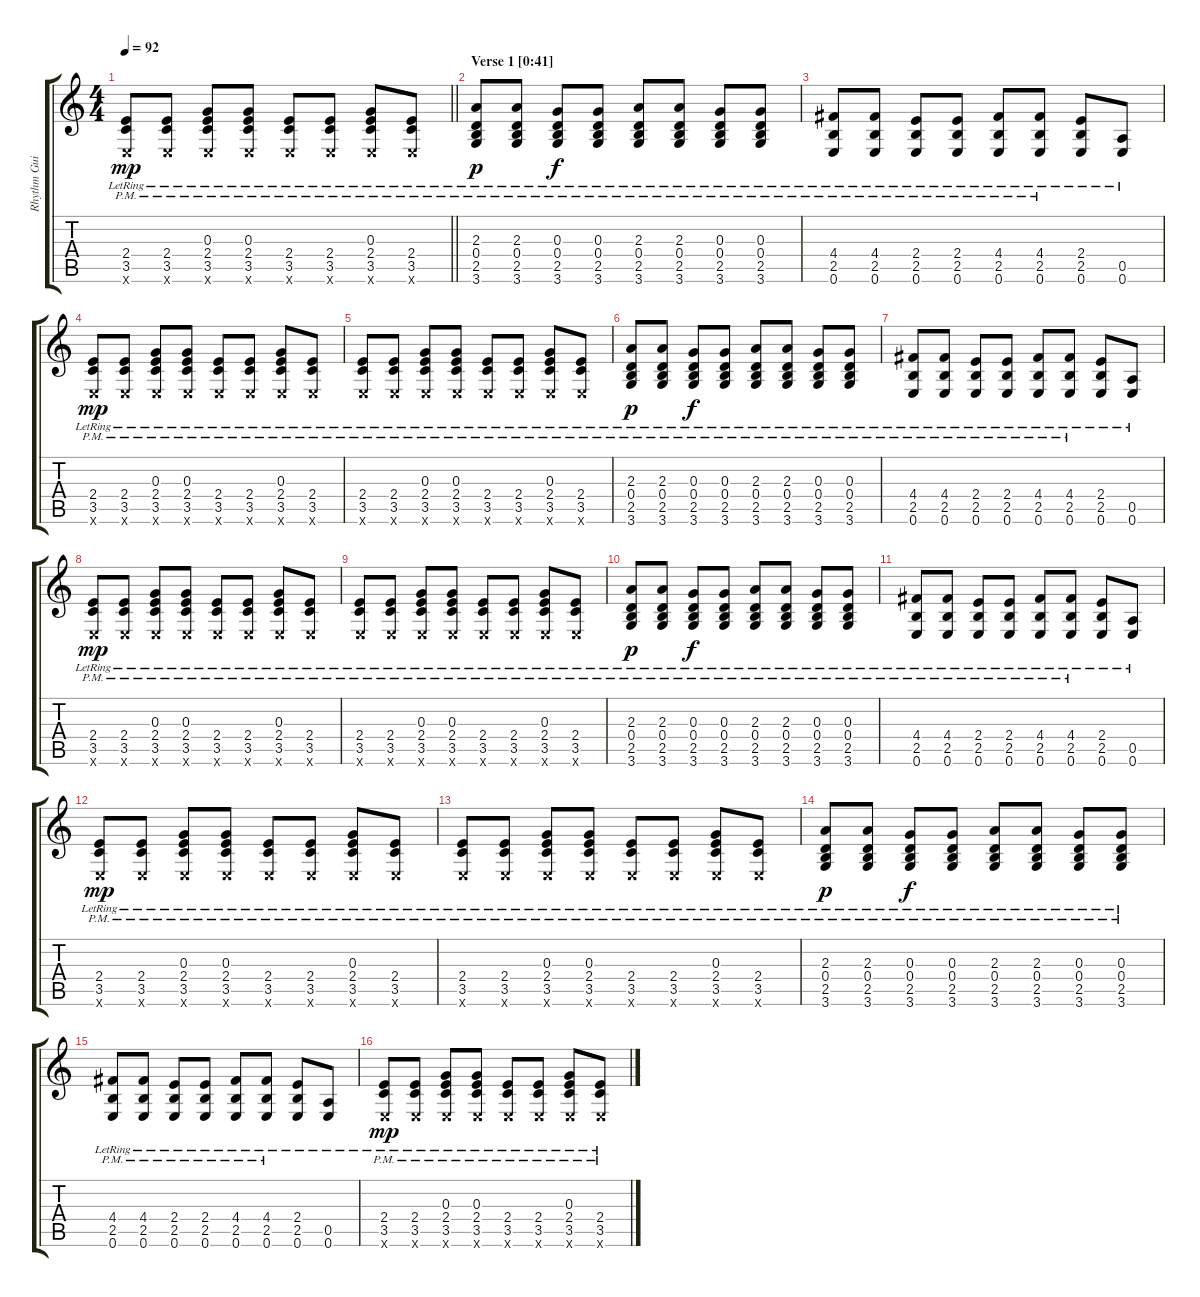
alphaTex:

\track ("Rhythm Guitar" "Rhythm Gui") {instrument acousticguitarsteel}
\staff {score tabs}
\tuning (E4 B3 G3 D3 A2 E2) {hide}
\ts (4 4)
\tempo 92
\clef g2
\barLineRight lightlight
\ks c
(2.4{lr} 3.5{pm lr} 0.6{x}).8{dy mp} (2.4{lr} 3.5{pm lr} 0.6{x}).8 (0.3{lr} 2.4{lr} 3.5{pm lr} 0.6{x}).8 (0.3{lr} 2.4{lr} 3.5{pm lr} 0.6{x}).8 (2.4{lr} 3.5{pm lr} 0.6{x}).8 (2.4{lr} 3.5{pm lr} 0.6{x}).8 (0.3{lr} 2.4{lr} 3.5{pm lr} 0.6{x}).8 (2.4{lr} 3.5{pm lr} 0.6{x}).8 |
\section ("" "Verse 1 [0:41]")
(2.3{lr} 0.4{lr} 2.5{lr} 3.6{pm lr}).8{dy p} (2.3{lr} 0.4{lr} 2.5{lr} 3.6{pm lr}).8 (0.3{lr} 0.4{lr} 2.5{lr} 3.6{pm lr}).8{dy f} (0.3{lr} 0.4{lr} 2.5{lr} 3.6{pm lr}).8 (2.3{lr} 0.4{lr} 2.5{lr} 3.6{pm lr}).8 (2.3{lr} 0.4{lr} 2.5{lr} 3.6{pm lr}).8 (0.3{lr} 0.4{lr} 2.5{lr} 3.6{pm lr}).8 (0.3{lr} 0.4{lr} 2.5{lr} 3.6{pm lr}).8 |
(4.4{lr} 2.5{lr} 0.6{pm lr}).8 (4.4{lr} 2.5{lr} 0.6{pm lr}).8 (2.4{lr} 2.5{lr} 0.6{pm lr}).8 (2.4{lr} 2.5{lr} 0.6{pm lr}).8 (4.4{lr} 2.5{lr} 0.6{pm lr}).8 (4.4{lr} 2.5{lr} 0.6{pm lr}).8 (2.4{lr} 2.5{lr} 0.6{lr}).8 (0.5{lr} 0.6{lr}).8 |
(2.4{lr} 3.5{pm lr} 0.6{x}).8{dy mp} (2.4{lr} 3.5{pm lr} 0.6{x}).8 (0.3{lr} 2.4{lr} 3.5{pm lr} 0.6{x}).8 (0.3{lr} 2.4{lr} 3.5{pm lr} 0.6{x}).8 (2.4{lr} 3.5{pm lr} 0.6{x}).8 (2.4{lr} 3.5{pm lr} 0.6{x}).8 (0.3{lr} 2.4{lr} 3.5{pm lr} 0.6{x}).8 (2.4{lr} 3.5{pm lr} 0.6{x}).8 |
(2.4{lr} 3.5{pm lr} 0.6{x}).8 (2.4{lr} 3.5{pm lr} 0.6{x}).8 (0.3{lr} 2.4{lr} 3.5{pm lr} 0.6{x}).8 (0.3{lr} 2.4{lr} 3.5{pm lr} 0.6{x}).8 (2.4{lr} 3.5{pm lr} 0.6{x}).8 (2.4{lr} 3.5{pm lr} 0.6{x}).8 (0.3{lr} 2.4{lr} 3.5{pm lr} 0.6{x}).8 (2.4{lr} 3.5{pm lr} 0.6{x}).8 |
(2.3{lr} 0.4{lr} 2.5{lr} 3.6{pm lr}).8{dy p} (2.3{lr} 0.4{lr} 2.5{lr} 3.6{pm lr}).8 (0.3{lr} 0.4{lr} 2.5{lr} 3.6{pm lr}).8{dy f} (0.3{lr} 0.4{lr} 2.5{lr} 3.6{pm lr}).8 (2.3{lr} 0.4{lr} 2.5{lr} 3.6{pm lr}).8 (2.3{lr} 0.4{lr} 2.5{lr} 3.6{pm lr}).8 (0.3{lr} 0.4{lr} 2.5{lr} 3.6{pm lr}).8 (0.3{lr} 0.4{lr} 2.5{lr} 3.6{pm lr}).8 |
(4.4{lr} 2.5{lr} 0.6{pm lr}).8 (4.4{lr} 2.5{lr} 0.6{pm lr}).8 (2.4{lr} 2.5{lr} 0.6{pm lr}).8 (2.4{lr} 2.5{lr} 0.6{pm lr}).8 (4.4{lr} 2.5{lr} 0.6{pm lr}).8 (4.4{lr} 2.5{lr} 0.6{pm lr}).8 (2.4{lr} 2.5{lr} 0.6{lr}).8 (0.5{lr} 0.6{lr}).8 |
(2.4{lr} 3.5{pm lr} 0.6{x}).8{dy mp} (2.4{lr} 3.5{pm lr} 0.6{x}).8 (0.3{lr} 2.4{lr} 3.5{pm lr} 0.6{x}).8 (0.3{lr} 2.4{lr} 3.5{pm lr} 0.6{x}).8 (2.4{lr} 3.5{pm lr} 0.6{x}).8 (2.4{lr} 3.5{pm lr} 0.6{x}).8 (0.3{lr} 2.4{lr} 3.5{pm lr} 0.6{x}).8 (2.4{lr} 3.5{pm lr} 0.6{x}).8 |
(2.4{lr} 3.5{pm lr} 0.6{x}).8 (2.4{lr} 3.5{pm lr} 0.6{x}).8 (0.3{lr} 2.4{lr} 3.5{pm lr} 0.6{x}).8 (0.3{lr} 2.4{lr} 3.5{pm lr} 0.6{x}).8 (2.4{lr} 3.5{pm lr} 0.6{x}).8 (2.4{lr} 3.5{pm lr} 0.6{x}).8 (0.3{lr} 2.4{lr} 3.5{pm lr} 0.6{x}).8 (2.4{lr} 3.5{pm lr} 0.6{x}).8 |
(2.3{lr} 0.4{lr} 2.5{lr} 3.6{pm lr}).8{dy p} (2.3{lr} 0.4{lr} 2.5{lr} 3.6{pm lr}).8 (0.3{lr} 0.4{lr} 2.5{lr} 3.6{pm lr}).8{dy f} (0.3{lr} 0.4{lr} 2.5{lr} 3.6{pm lr}).8 (2.3{lr} 0.4{lr} 2.5{lr} 3.6{pm lr}).8 (2.3{lr} 0.4{lr} 2.5{lr} 3.6{pm lr}).8 (0.3{lr} 0.4{lr} 2.5{lr} 3.6{pm lr}).8 (0.3{lr} 0.4{lr} 2.5{lr} 3.6{pm lr}).8 |
(4.4{lr} 2.5{lr} 0.6{pm lr}).8 (4.4{lr} 2.5{lr} 0.6{pm lr}).8 (2.4{lr} 2.5{lr} 0.6{pm lr}).8 (2.4{lr} 2.5{lr} 0.6{pm lr}).8 (4.4{lr} 2.5{lr} 0.6{pm lr}).8 (4.4{lr} 2.5{lr} 0.6{pm lr}).8 (2.4{lr} 2.5{lr} 0.6{lr}).8 (0.5{lr} 0.6{lr}).8 |
(2.4{lr} 3.5{pm lr} 0.6{x}).8{dy mp} (2.4{lr} 3.5{pm lr} 0.6{x}).8 (0.3{lr} 2.4{lr} 3.5{pm lr} 0.6{x}).8 (0.3{lr} 2.4{lr} 3.5{pm lr} 0.6{x}).8 (2.4{lr} 3.5{pm lr} 0.6{x}).8 (2.4{lr} 3.5{pm lr} 0.6{x}).8 (0.3{lr} 2.4{lr} 3.5{pm lr} 0.6{x}).8 (2.4{lr} 3.5{pm lr} 0.6{x}).8 |
(2.4{lr} 3.5{pm lr} 0.6{x}).8 (2.4{lr} 3.5{pm lr} 0.6{x}).8 (0.3{lr} 2.4{lr} 3.5{pm lr} 0.6{x}).8 (0.3{lr} 2.4{lr} 3.5{pm lr} 0.6{x}).8 (2.4{lr} 3.5{pm lr} 0.6{x}).8 (2.4{lr} 3.5{pm lr} 0.6{x}).8 (0.3{lr} 2.4{lr} 3.5{pm lr} 0.6{x}).8 (2.4{lr} 3.5{pm lr} 0.6{x}).8 |
(2.3{lr} 0.4{lr} 2.5{lr} 3.6{pm lr}).8{dy p} (2.3{lr} 0.4{lr} 2.5{lr} 3.6{pm lr}).8 (0.3{lr} 0.4{lr} 2.5{lr} 3.6{pm lr}).8{dy f} (0.3{lr} 0.4{lr} 2.5{lr} 3.6{pm lr}).8 (2.3{lr} 0.4{lr} 2.5{lr} 3.6{pm lr}).8 (2.3{lr} 0.4{lr} 2.5{lr} 3.6{pm lr}).8 (0.3{lr} 0.4{lr} 2.5{lr} 3.6{pm lr}).8 (0.3{lr} 0.4{lr} 2.5{lr} 3.6{pm lr}).8 |
(4.4{lr} 2.5{lr} 0.6{pm lr}).8 (4.4{lr} 2.5{lr} 0.6{pm lr}).8 (2.4{lr} 2.5{lr} 0.6{pm lr}).8 (2.4{lr} 2.5{lr} 0.6{pm lr}).8 (4.4{lr} 2.5{lr} 0.6{pm lr}).8 (4.4{lr} 2.5{lr} 0.6{pm lr}).8 (2.4{lr} 2.5{lr} 0.6{lr}).8 (0.5{lr} 0.6{lr}).8 |
(2.4{lr} 3.5{pm lr} 0.6{x}).8{dy mp} (2.4{lr} 3.5{pm lr} 0.6{x}).8 (0.3{lr} 2.4{lr} 3.5{pm lr} 0.6{x}).8 (0.3{lr} 2.4{lr} 3.5{pm lr} 0.6{x}).8 (2.4{lr} 3.5{pm lr} 0.6{x}).8 (2.4{lr} 3.5{pm lr} 0.6{x}).8 (0.3{lr} 2.4{lr} 3.5{pm lr} 0.6{x}).8 (2.4{lr} 3.5{pm lr} 0.6{x}).8
